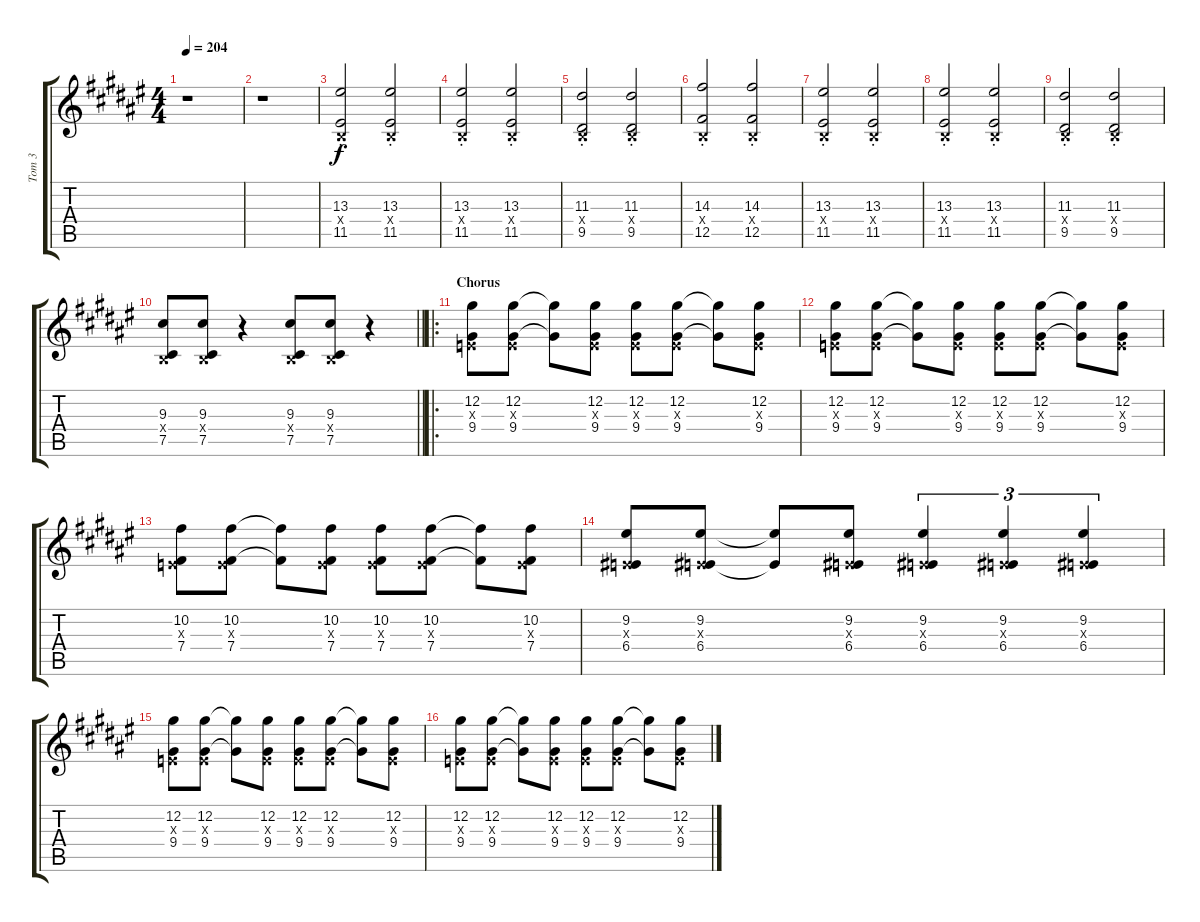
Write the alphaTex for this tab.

\track ("Tom 3" "Tom 3") {instrument distortionguitar}
\staff {score tabs}
\tuning (Db4 Ab3 E3 B2 Gb2 Db2) {hide}
\ts (4 4)
\tempo 204
\clef g2
\ks f#
r.1{dy f} |
r.1 |
(13.3{st} 0.4{x} 11.5{st}).2 (13.3{st} 0.4{x} 11.5{st}).2 |
(13.3{st} 0.4{x} 11.5{st}).2 (13.3{st} 0.4{x} 11.5{st}).2 |
(11.3{st} 0.4{x} 9.5{st}).2 (11.3{st} 0.4{x} 9.5{st}).2 |
(14.3{st} 0.4{x} 12.5{st}).2 (14.3{st} 0.4{x} 12.5{st}).2 |
(13.3{st} 0.4{x} 11.5{st}).2 (13.3{st} 0.4{x} 11.5{st}).2 |
(13.3{st} 0.4{x} 11.5{st}).2 (13.3{st} 0.4{x} 11.5{st}).2 |
(11.3{st} 0.4{x} 9.5{st}).2 (11.3{st} 0.4{x} 9.5{st}).2 |
\barLineRight lightlight
(9.3 0.4{x} 7.5).8 (9.3 0.4{x} 7.5).8 r.4 (9.3 0.4{x} 7.5).8 (9.3 0.4{x} 7.5).8 r.4 |
\ro
\section ("" "Chorus")
(12.2 0.3{x} 9.4).8 (12.2 0.3{x} 9.4).8 (12.2{t} 9.4{t}).8 (12.2 0.3{x} 9.4).8 (12.2 0.3{x} 9.4).8 (12.2 0.3{x} 9.4).8 (12.2{t} 9.4{t}).8 (12.2 0.3{x} 9.4).8 |
(12.2 0.3{x} 9.4).8 (12.2 0.3{x} 9.4).8 (12.2{t} 9.4{t}).8 (12.2 0.3{x} 9.4).8 (12.2 0.3{x} 9.4).8 (12.2 0.3{x} 9.4).8 (12.2{t} 9.4{t}).8 (12.2 0.3{x} 9.4).8 |
(10.2 0.3{x} 7.4).8 (10.2 0.3{x} 7.4).8 (10.2{t} 7.4{t}).8 (10.2 0.3{x} 7.4).8 (10.2 0.3{x} 7.4).8 (10.2 0.3{x} 7.4).8 (10.2{t} 7.4{t}).8 (10.2 0.3{x} 7.4).8 |
(9.2 0.3{x} 6.4).8 (9.2 0.3{x} 6.4).8 (9.2{t} 6.4{t}).8 (9.2 0.3{x} 6.4).8 (9.2 0.3{x} 6.4).4{tu (3 2)} (9.2 0.3{x} 6.4).4{tu (3 2)} (9.2 0.3{x} 6.4).4{tu (3 2)} |
(12.2 0.3{x} 9.4).8 (12.2 0.3{x} 9.4).8 (12.2{t} 9.4{t}).8 (12.2 0.3{x} 9.4).8 (12.2 0.3{x} 9.4).8 (12.2 0.3{x} 9.4).8 (12.2{t} 9.4{t}).8 (12.2 0.3{x} 9.4).8 |
(12.2 0.3{x} 9.4).8 (12.2 0.3{x} 9.4).8 (12.2{t} 9.4{t}).8 (12.2 0.3{x} 9.4).8 (12.2 0.3{x} 9.4).8 (12.2 0.3{x} 9.4).8 (12.2{t} 9.4{t}).8 (12.2 0.3{x} 9.4).8
